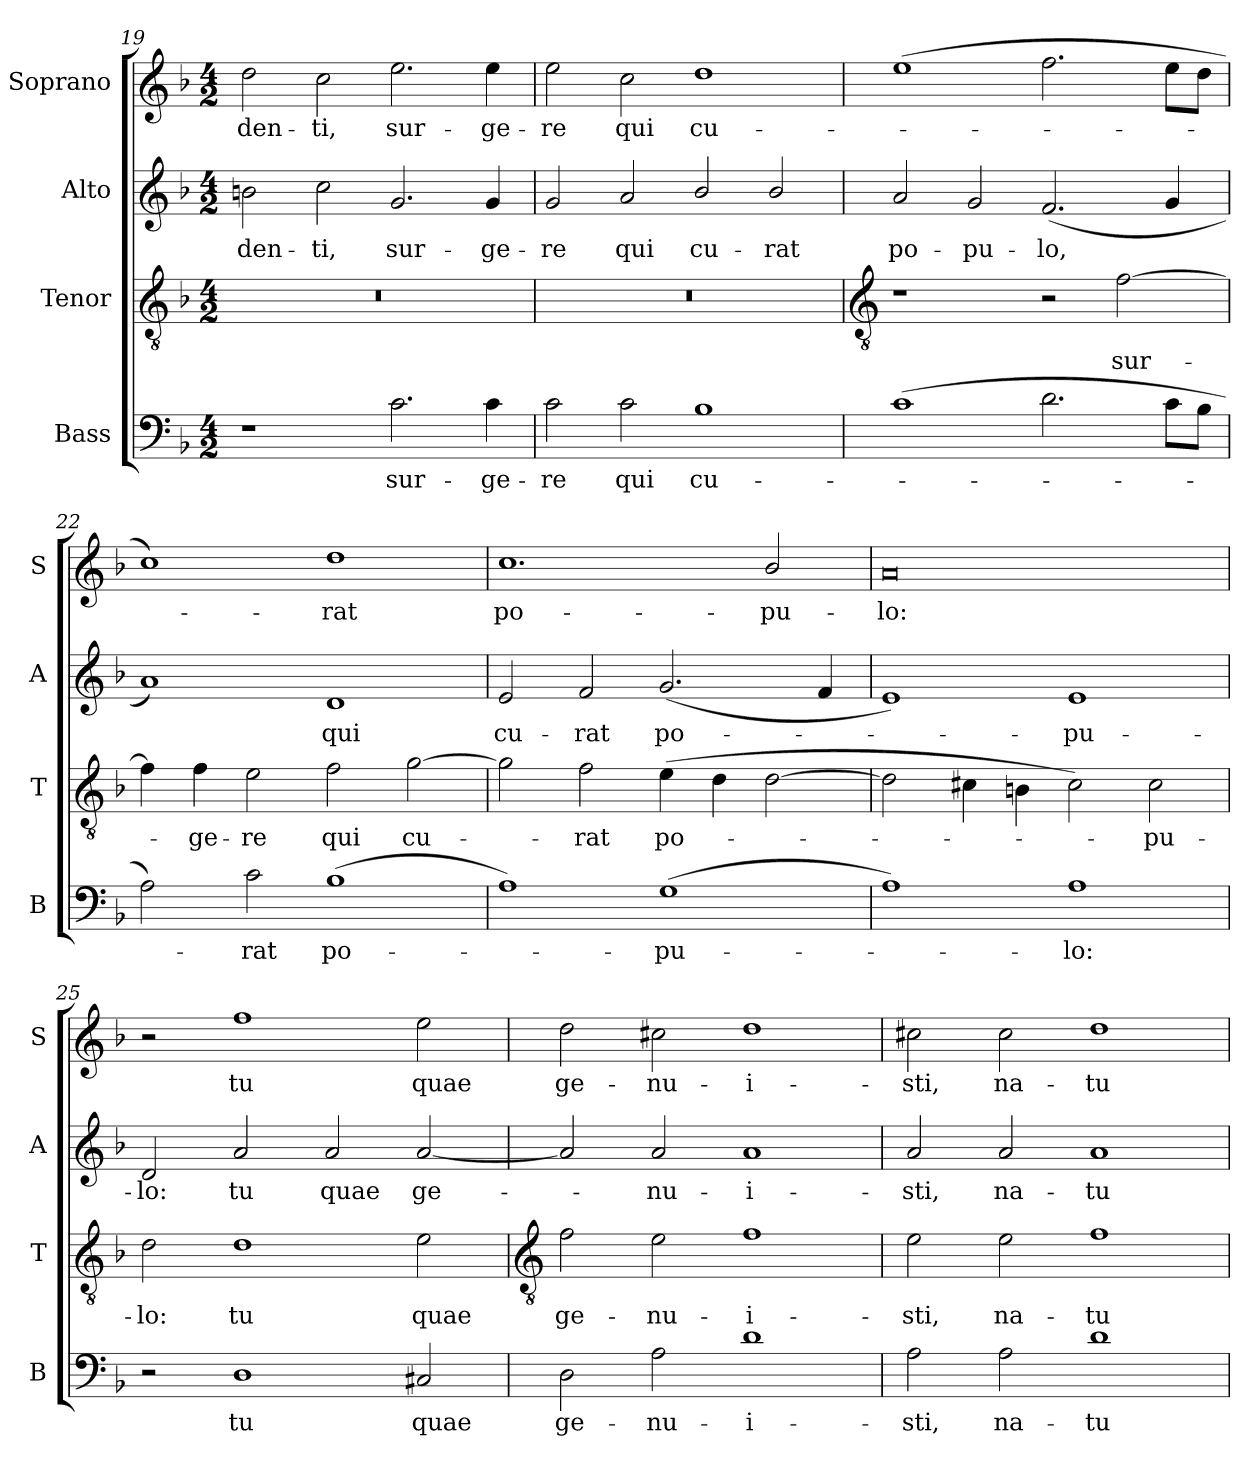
**kern	**text	**kern	**text	**kern	**text	**kern	**text
*part4	*part4	*part3	*part3	*part2	*part2	*part1	*part1
*staff4	*staff4	*staff3	*staff3	*staff2	*staff2	*staff1	*staff1
*I"Bass	*	*I"Tenor	*	*I"Alto	*	*I"Soprano	*
*I'B	*	*I'T	*	*I'A	*	*I'S	*
*clefF4	*	*clefGv2	*	*clefG2	*	*clefG2	*
*k[b-]	*	*k[b-]	*	*k[b-]	*	*k[b-]	*
*F:	*	*F:	*	*F:	*	*F:	*
*M4/2	*	*M4/2	*	*M4/2	*	*M4/2	*
=19	=19	=19	=19	=19	=19	=19	=19
!	!	!	!	!	!LO:LY:b	!	!LO:LY:b
1r	.	0r	.	2bn	-den-	2dd	-den-
!	!	!	!	!	!LO:LY:b	!	!LO:LY:b
.	.	.	.	2cc	-ti,	2cc	-ti,
!	!LO:LY:b	!	!	!	!LO:LY:b	!	!LO:LY:b
2.c	sur-	.	.	2.g	sur-	2.ee	sur-
!	!LO:LY:b	!	!	!	!LO:LY:b	!	!LO:LY:b
4c	-ge-	.	.	4g	-ge-	4ee	-ge-
=20	=20	=20	=20	=20	=20	=20	=20
!	!LO:LY:b	!	!	!	!LO:LY:b	!	!LO:LY:b
2c	-re	0r	.	2g	-re	2ee	-re
!	!LO:LY:b	!	!	!	!LO:LY:b	!	!LO:LY:b
2c	qui	.	.	2a	qui	2cc	qui
!	!LO:LY:b	!	!	!	!LO:LY:b	!	!LO:LY:b
1B-	cu-	.	.	2b-/	cu-	1dd	cu-
!	!	!	!	!	!LO:LY:b	!	!
.	.	.	.	2b-/	-rat	.	.
!!LO:LB:g=z
=21	=21	=21	=21	=21	=21	=21	=21
*	*	*clefGv2	*	*	*	*	*
!	!	!	!	!	!LO:LY:b	!	!
(>1c	.	1r	.	2a	po-	(>1ee	.
!	!	!	!	!	!LO:LY:b	!	!
.	.	.	.	2g	-pu-	.	.
!	!	!	!	!	!LO:LY:b	!	!
2.d	.	2r	.	(<2.f	-lo,	2.ff	.
!	!	!	!LO:LY:b	!	!	!	!
.	.	[2f	sur-	.	.	.	.
8cL	.	.	.	4g	.	8eeL	.
8B-J	.	.	.	.	.	8ddJ	.
=22	=22	=22	=22	=22	=22	=22	=22
2A)	.	4f]	.	1a)	.	1cc)	.
!	!	!	!LO:LY:b	!	!	!	!
.	.	4f	ge-	.	.	.	.
!	!LO:LY:b	!	!LO:LY:b	!	!	!	!
2c	rat	2e	-re	.	.	.	.
!	!LO:LY:b	!	!LO:LY:b	!	!LO:LY:b	!	!LO:LY:b
(>1B-	po-	2f	qui	1d	qui	1dd	rat
!	!	!	!LO:LY:b	!	!	!	!
.	.	[2g	cu-	.	.	.	.
=23	=23	=23	=23	=23	=23	=23	=23
!	!	!	!	!	!LO:LY:b	!	!LO:LY:b
1A)	.	2g]	.	2e	cu-	1.cc	po-
!	!	!	!LO:LY:b	!	!LO:LY:b	!	!
.	.	2f	rat	2f	-rat	.	.
!	!LO:LY:b	!	!LO:LY:b	!	!LO:LY:b	!	!
(>1G	pu-	(>4e	po-	(<2.g	po-	.	.
.	.	4d	.	.	.	.	.
!	!	!	!	!	!	!	!LO:LY:b
.	.	[2d	.	.	.	2b-/	-pu-
.	.	.	.	4f	.	.	.
=24	=24	=24	=24	=24	=24	=24	=24
!	!	!	!	!	!	!	!LO:LY:b
1A)	.	2d]	.	1e)	.	0a	-lo:
.	.	4c#X	.	.	.	.	.
.	.	4Bn	.	.	.	.	.
!	!LO:LY:b	!	!	!	!LO:LY:b	!	!
1A	lo:	2c#)	.	1e	pu-	.	.
!	!	!	!LO:LY:b	!	!	!	!
.	.	2c#	pu-	.	.	.	.
=25	=25	=25	=25	=25	=25	=25	=25
!	!	!	!LO:LY:b	!	!LO:LY:b	!	!
2r	.	2d	-lo:	2d	-lo:	2r	.
!	!LO:LY:b	!	!LO:LY:b	!	!LO:LY:b	!	!LO:LY:b
1D	tu	1d	tu	2a	tu	1ff	tu
!	!	!	!	!	!LO:LY:b	!	!
.	.	.	.	2a	quae	.	.
!	!LO:LY:b	!	!LO:LY:b	!	!LO:LY:b	!	!LO:LY:b
2C#X	quae	2e	quae	[2a	ge-	2ee	quae
!!LO:LB:g=z
=26	=26	=26	=26	=26	=26	=26	=26
*	*	*clefGv2	*	*	*	*	*
!	!LO:LY:b	!	!LO:LY:b	!	!	!	!LO:LY:b
2D	ge-	2f	ge-	2a]	.	2dd	ge-
!	!LO:LY:b	!	!LO:LY:b	!	!LO:LY:b	!	!LO:LY:b
2A	-nu-	2e	-nu-	2a	nu-	2cc#X	-nu-
!	!LO:LY:b	!	!LO:LY:b	!	!LO:LY:b	!	!LO:LY:b
1d	-i-	1f	-i-	1a	-i-	1dd	-i-
=27	=27	=27	=27	=27	=27	=27	=27
!	!LO:LY:b	!	!LO:LY:b	!	!LO:LY:b	!	!LO:LY:b
2A	-sti,	2e	-sti,	2a	-sti,	2cc#X	-sti,
!	!LO:LY:b	!	!LO:LY:b	!	!LO:LY:b	!	!LO:LY:b
2A	na-	2e	na-	2a	na-	2cc#	na-
!	!LO:LY:b	!	!LO:LY:b	!	!LO:LY:b	!	!LO:LY:b
1d	-tu-	1f	-tu-	1a	-tu-	1dd	-tu-
=	=	=	=	=	=	=	=
*-	*-	*-	*-	*-	*-	*-	*-
